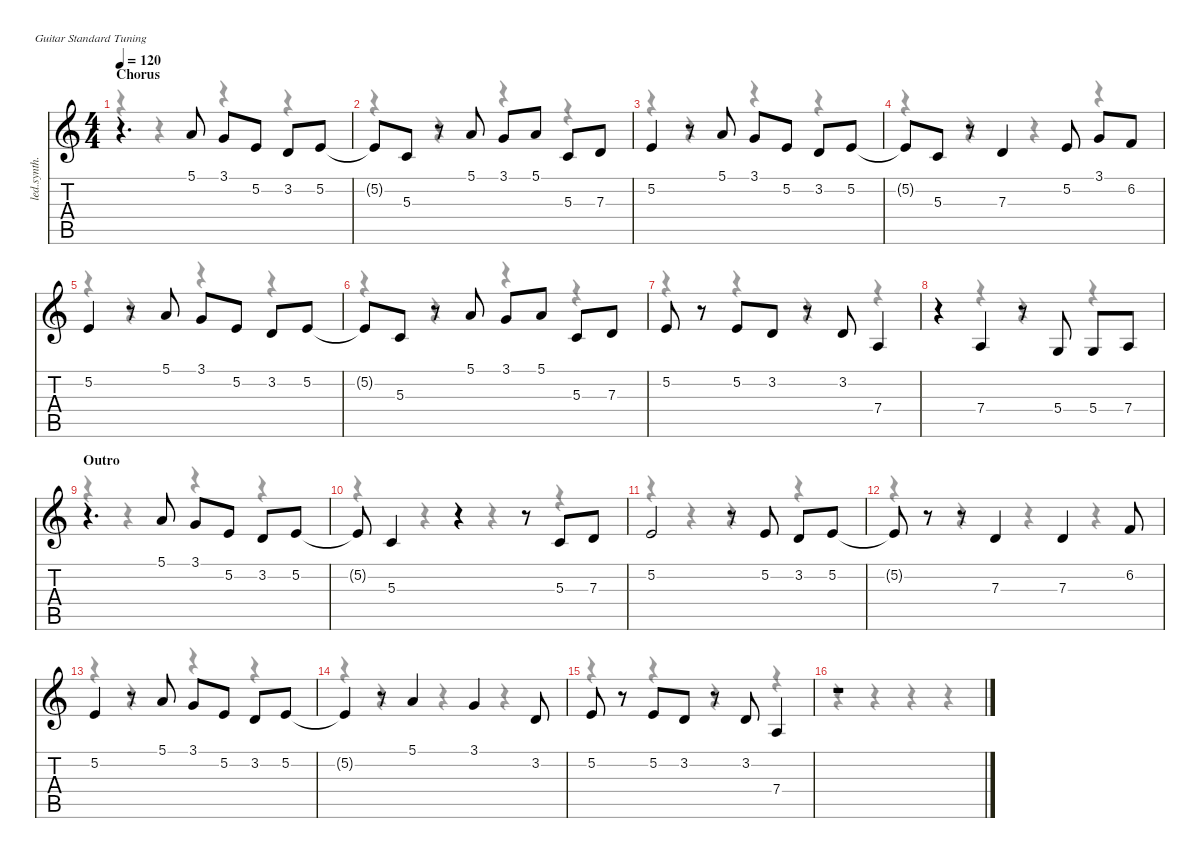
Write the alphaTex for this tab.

\defaultSystemsLayout 4
\hideDynamics
\bracketExtendMode nobrackets
\track ("Vocal" "led.synth.") {instrument lead6voice}
\staff {score tabs}
\tuning (E4 B3 G3 D3 A2 E2)
\voice
\ts (4 4)
\section ("" "Chorus")
\tempo 120
\clef g2
\ks c
r.4{d dy mf} 5.1.8 3.1.8 5.2.8 3.2.8 5.2.8 |
5.2{t}.8 5.3.8 r.8 5.1.8 3.1.8 5.1.8 5.3.8 7.3.8 |
5.2.4 r.8 5.1.8 3.1.8 5.2.8 3.2.8 5.2.8 |
5.2{t}.8 5.3.8 r.8 7.3.4 5.2.8 3.1.8 6.2.8 |
5.2.4 r.8 5.1.8 3.1.8 5.2.8 3.2.8 5.2.8 |
5.2{t}.8 5.3.8 r.8 5.1.8 3.1.8 5.1.8 5.3.8 7.3.8 |
5.2.8 r.8 5.2.8 3.2.8 r.8 3.2.8 7.4.4 |
r.4 7.4.4 r.8 5.4.8 5.4.8 7.4.8 |
\section ("" "Outro")
r.4{d} 5.1.8 3.1.8 5.2.8 3.2.8 5.2.8 |
5.2{t}.8 5.3.4 r.4 r.8 5.3.8 7.3.8 |
5.2.2 r.8 5.2.8 3.2.8 5.2.8 |
5.2{t}.8 r.8 r.8 7.3.4{dy f} 7.3.4 6.2.8 |
5.2.4{dy mf} r.8 5.1.8 3.1.8 5.2.8 3.2.8{dy f} 5.2.8{dy mf} |
5.2{t}.4 r.8 5.1.4{dy f} 3.1.4 3.2.8 |
5.2.8{dy mf} r.8 5.2.8 3.2.8 r.8 3.2.8 7.4.4 |
r.1
\voice
\clef g2
\ottava regular
\simile none
\ks c
r.4{dy mf} r.4 r.4 r.4 |
r.4 r.4 r.4 r.4 |
r.4 r.4 r.4 r.4 |
r.4 r.4 r.4 r.4 |
r.4 r.4 r.4 r.4 |
r.4 r.4 r.4 r.4 |
r.4 r.4 r.4 r.4 |
r.4 r.4 r.4 r.4 |
r.4 r.4 r.4 r.4 |
r.4 r.4 r.4 r.4 |
r.4 r.4 r.4 r.4 |
r.4 r.4 r.4 r.4 |
r.4 r.4 r.4 r.4 |
r.4 r.4 r.4 r.4 |
r.4 r.4 r.4 r.4 |
r.4 r.4 r.4 r.4
